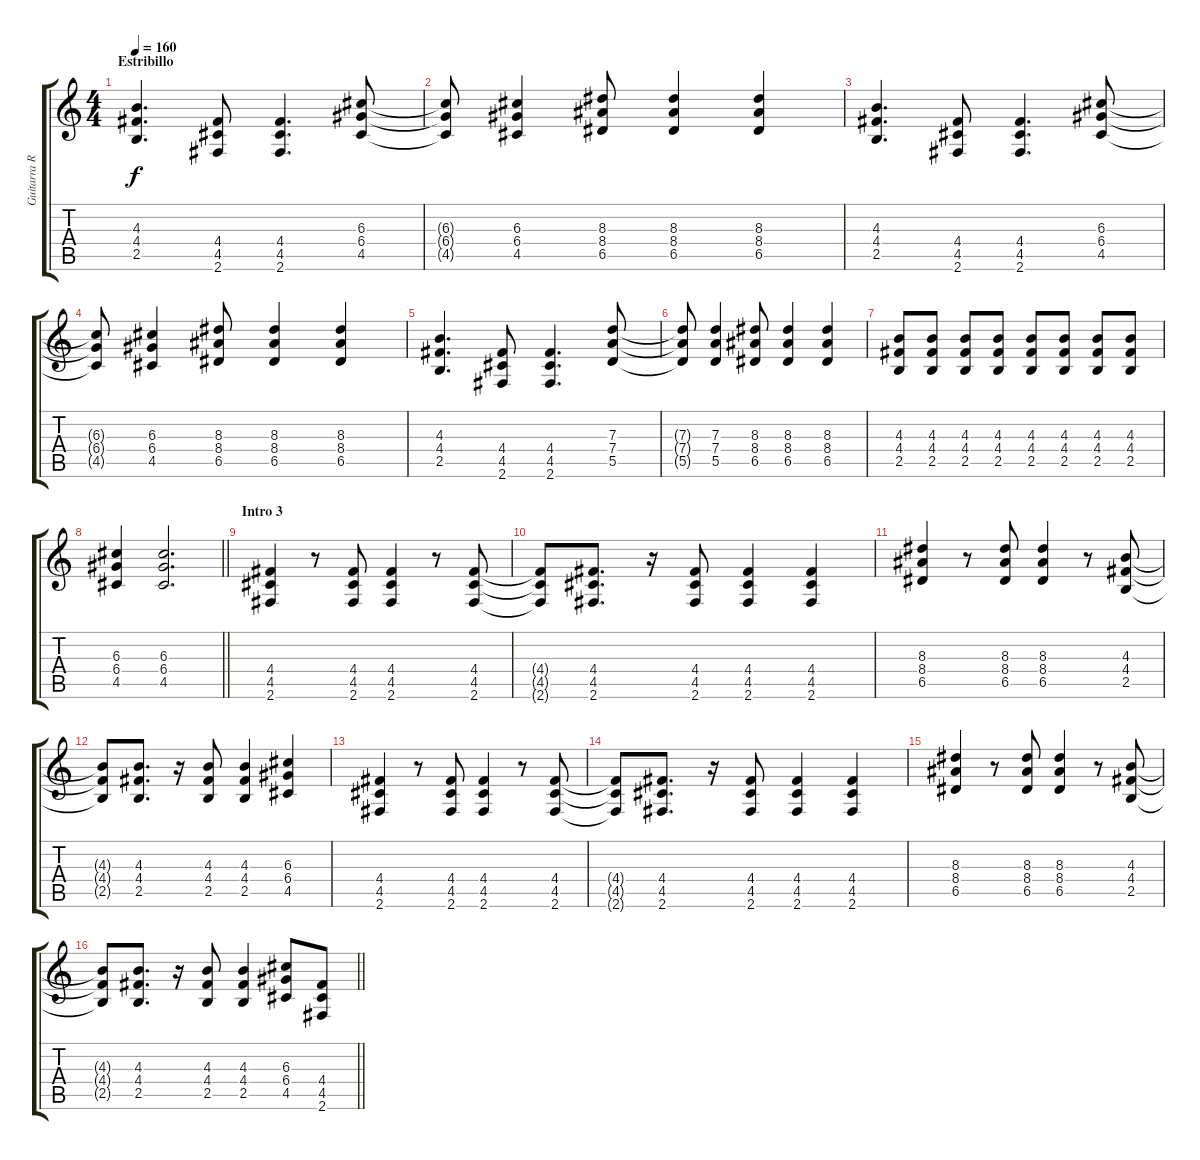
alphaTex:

\track ("Guitarra Rítmica" "Guitarra R") {instrument overdrivenguitar}
\staff {score tabs}
\tuning (E4 B3 G3 D3 A2 E2) {hide}
\ts (4 4)
\section ("" "Estribillo")
\tempo 160
\clef g2
\ks c
(4.3 4.4 2.5).4{d dy f} (4.4 4.5 2.6).8 (4.4 4.5 2.6).4{d} (6.3 6.4 4.5).8 |
(6.3{t} 6.4{t} 4.5{t}).8 (6.3 6.4 4.5).4 (8.3 8.4 6.5).8 (8.3 8.4 6.5).4 (8.3 8.4 6.5).4 |
(4.3 4.4 2.5).4{d} (4.4 4.5 2.6).8 (4.4 4.5 2.6).4{d} (6.3 6.4 4.5).8 |
(6.3{t} 6.4{t} 4.5{t}).8 (6.3 6.4 4.5).4 (8.3 8.4 6.5).8 (8.3 8.4 6.5).4 (8.3 8.4 6.5).4 |
(4.3 4.4 2.5).4{d} (4.4 4.5 2.6).8 (4.4 4.5 2.6).4{d} (7.3 7.4 5.5).8 |
(7.3{t} 7.4{t} 5.5{t}).8 (7.3 7.4 5.5).4 (8.3 8.4 6.5).8 (8.3 8.4 6.5).4 (8.3 8.4 6.5).4 |
(4.3 4.4 2.5).8 (4.3 4.4 2.5).8 (4.3 4.4 2.5).8 (4.3 4.4 2.5).8 (4.3 4.4 2.5).8 (4.3 4.4 2.5).8 (4.3 4.4 2.5).8 (4.3 4.4 2.5).8 |
\barLineRight lightlight
(6.3 6.4 4.5).4 (6.3 6.4 4.5).2{d} |
\section ("" "Intro 3")
(4.4 4.5 2.6).4 r.8 (4.4 4.5 2.6).8 (4.4 4.5 2.6).4 r.8 (4.4 4.5 2.6).8 |
(4.4{t} 4.5{t} 2.6{t}).8 (4.4 4.5 2.6).8{d} r.16 (4.4 4.5 2.6).8 (4.4 4.5 2.6).4 (4.4 4.5 2.6).4 |
(8.3 8.4 6.5).4 r.8 (8.3 8.4 6.5).8 (8.3 8.4 6.5).4 r.8 (4.3 4.4 2.5).8 |
(4.3{t} 4.4{t} 2.5{t}).8 (4.3 4.4 2.5).8{d} r.16 (4.3 4.4 2.5).8 (4.3 4.4 2.5).4 (6.3 6.4 4.5).4 |
(4.4 4.5 2.6).4 r.8 (4.4 4.5 2.6).8 (4.4 4.5 2.6).4 r.8 (4.4 4.5 2.6).8 |
(4.4{t} 4.5{t} 2.6{t}).8 (4.4 4.5 2.6).8{d} r.16 (4.4 4.5 2.6).8 (4.4 4.5 2.6).4 (4.4 4.5 2.6).4 |
(8.3 8.4 6.5).4 r.8 (8.3 8.4 6.5).8 (8.3 8.4 6.5).4 r.8 (4.3 4.4 2.5).8 |
\barLineRight lightlight
(4.3{t} 4.4{t} 2.5{t}).8 (4.3 4.4 2.5).8{d} r.16 (4.3 4.4 2.5).8 (4.3 4.4 2.5).4 (6.3 6.4 4.5).8 (4.4 4.5 2.6).8
